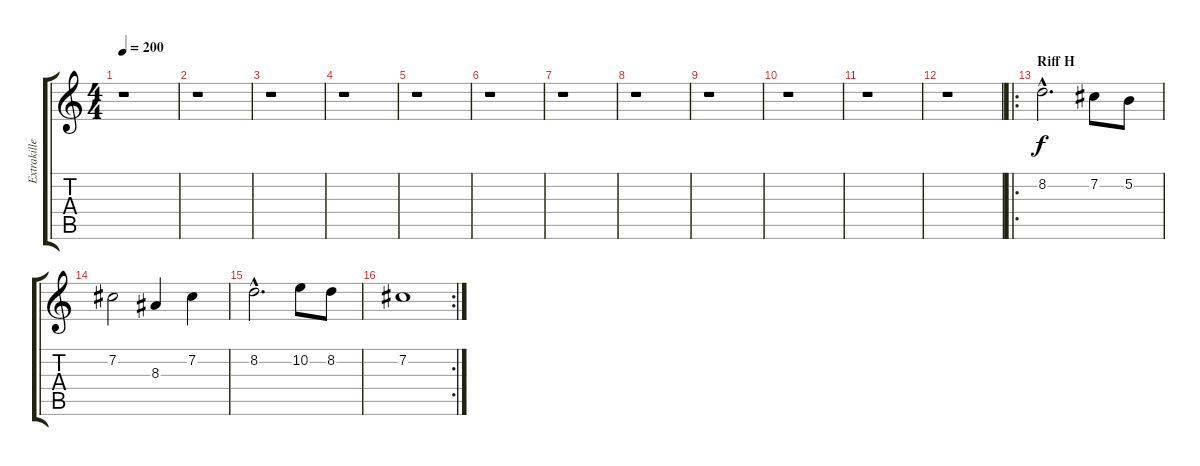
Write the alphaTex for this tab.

\track ("Extrakille" "Extrakille") {instrument distortionguitar}
\staff {score tabs}
\tuning (B3 Gb3 D3 A2 E2 B1) {hide}
\ts (4 4)
\tempo 200
\clef g2
\ks c
r.1{dy f} |
r.1 |
r.1 |
r.1 |
r.1 |
r.1 |
r.1 |
r.1 |
r.1 |
r.1 |
r.1 |
r.1 |
\ro
\section ("" "Riff H")
8.2{hac}.2{d} 7.2.8 5.2.8 |
7.2.2 8.3.4 7.2.4 |
8.2{hac}.2{d} 10.2.8 8.2.8 |
\rc 2
7.2.1
